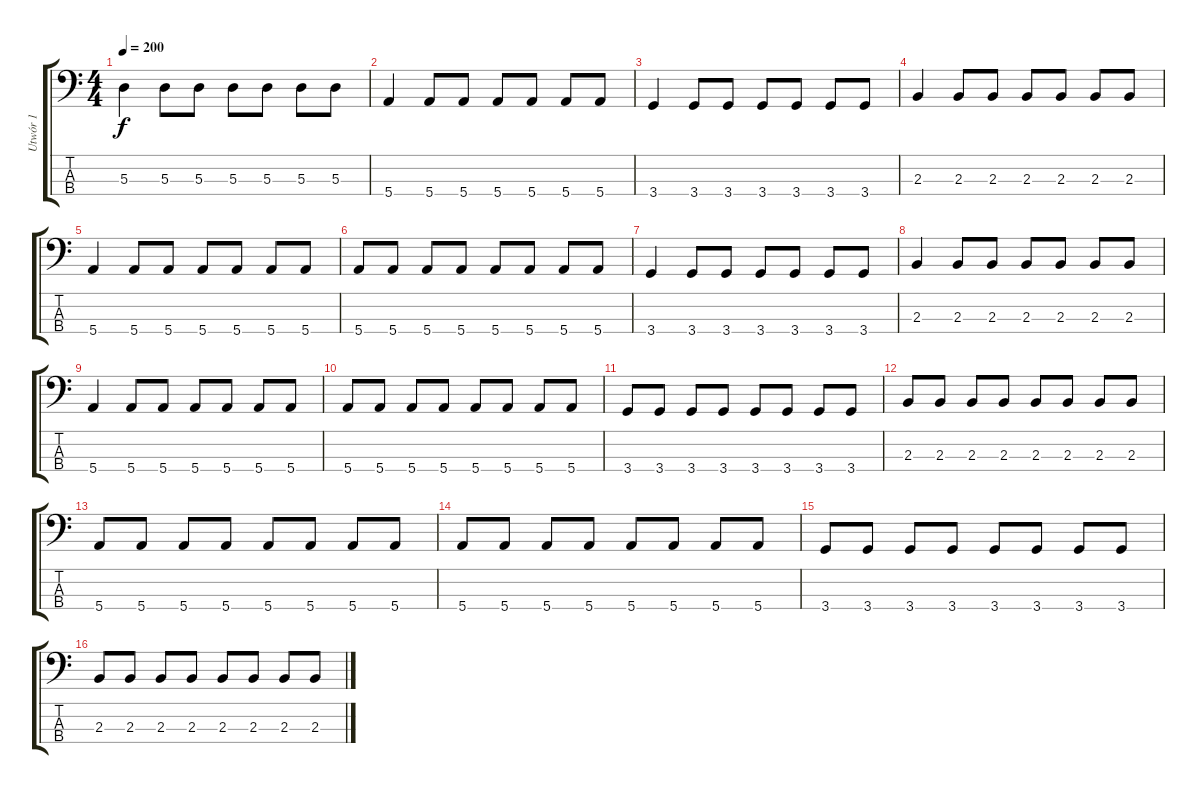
\track ("Utwór 1" "Utwór 1") {instrument electricbasspick}
\staff {score tabs}
\tuning (G2 D2 A1 E1) {hide}
\ts (4 4)
\tempo 200
\clef f4
\ks c
5.3.4{dy f} 5.3.8 5.3.8 5.3.8 5.3.8 5.3.8 5.3.8 |
5.4.4 5.4.8 5.4.8 5.4.8 5.4.8 5.4.8 5.4.8 |
3.4.4 3.4.8 3.4.8 3.4.8 3.4.8 3.4.8 3.4.8 |
2.3.4 2.3.8 2.3.8 2.3.8 2.3.8 2.3.8 2.3.8 |
5.4.4 5.4.8 5.4.8 5.4.8 5.4.8 5.4.8 5.4.8 |
5.4.8 5.4.8 5.4.8 5.4.8 5.4.8 5.4.8 5.4.8 5.4.8 |
3.4.4 3.4.8 3.4.8 3.4.8 3.4.8 3.4.8 3.4.8 |
2.3.4 2.3.8 2.3.8 2.3.8 2.3.8 2.3.8 2.3.8 |
5.4.4 5.4.8 5.4.8 5.4.8 5.4.8 5.4.8 5.4.8 |
5.4.8 5.4.8 5.4.8 5.4.8 5.4.8 5.4.8 5.4.8 5.4.8 |
3.4.8 3.4.8 3.4.8 3.4.8 3.4.8 3.4.8 3.4.8 3.4.8 |
2.3.8 2.3.8 2.3.8 2.3.8 2.3.8 2.3.8 2.3.8 2.3.8 |
5.4.8 5.4.8 5.4.8 5.4.8 5.4.8 5.4.8 5.4.8 5.4.8 |
5.4.8 5.4.8 5.4.8 5.4.8 5.4.8 5.4.8 5.4.8 5.4.8 |
3.4.8 3.4.8 3.4.8 3.4.8 3.4.8 3.4.8 3.4.8 3.4.8 |
2.3.8 2.3.8 2.3.8 2.3.8 2.3.8 2.3.8 2.3.8 2.3.8
